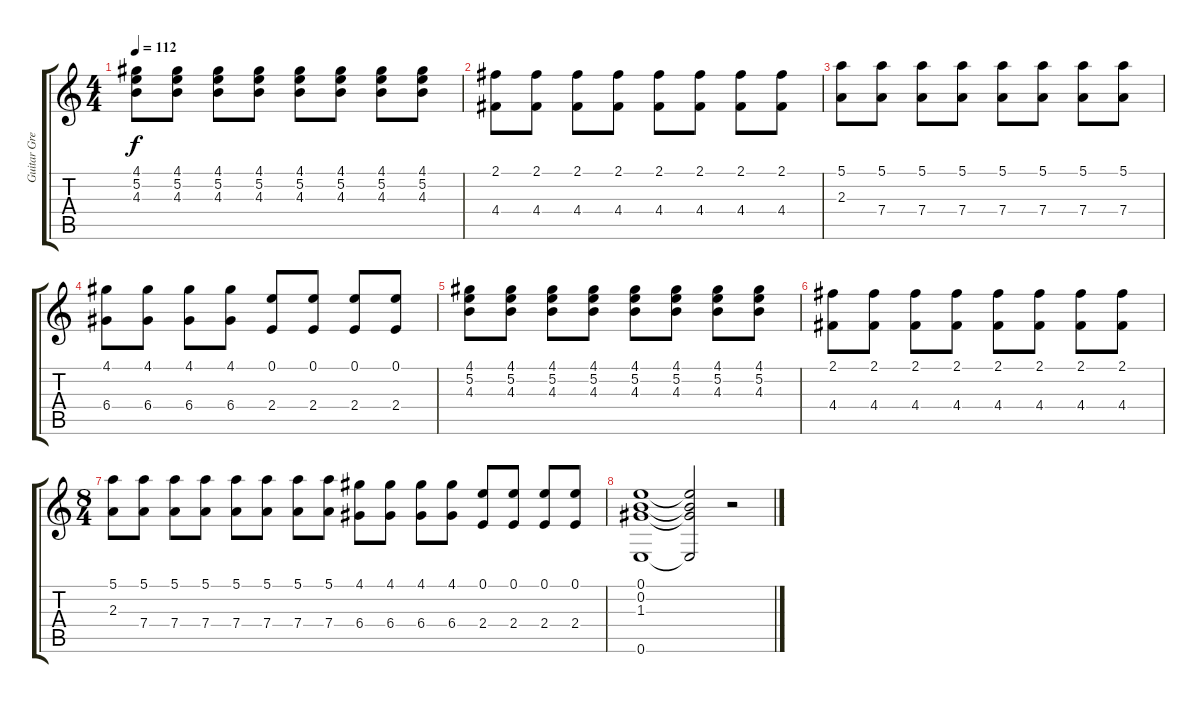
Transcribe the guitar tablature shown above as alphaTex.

\track ("Guitar Green" "Guitar Gre") {instrument acousticguitarsteel}
\staff {score tabs}
\tuning (E4 B3 G3 D3 A2 E2) {hide}
\ts (4 4)
\tempo 112
\clef g2
\ks c
(4.1 5.2 4.3).8{dy f} (4.1 5.2 4.3).8 (4.1 5.2 4.3).8 (4.1 5.2 4.3).8 (4.1 5.2 4.3).8 (4.1 5.2 4.3).8 (4.1 5.2 4.3).8 (4.1 5.2 4.3).8 |
(2.1 4.4).8 (2.1 4.4).8 (2.1 4.4).8 (2.1 4.4).8 (2.1 4.4).8 (2.1 4.4).8 (2.1 4.4).8 (2.1 4.4).8 |
(5.1 2.3).8 (5.1 7.4).8 (5.1 7.4).8 (5.1 7.4).8 (5.1 7.4).8 (5.1 7.4).8 (5.1 7.4).8 (5.1 7.4).8 |
(4.1 6.4).8 (4.1 6.4).8 (4.1 6.4).8 (4.1 6.4).8 (0.1 2.4).8 (0.1 2.4).8 (0.1 2.4).8 (0.1 2.4).8 |
(4.1 5.2 4.3).8 (4.1 5.2 4.3).8 (4.1 5.2 4.3).8 (4.1 5.2 4.3).8 (4.1 5.2 4.3).8 (4.1 5.2 4.3).8 (4.1 5.2 4.3).8 (4.1 5.2 4.3).8 |
(2.1 4.4).8 (2.1 4.4).8 (2.1 4.4).8 (2.1 4.4).8 (2.1 4.4).8 (2.1 4.4).8 (2.1 4.4).8 (2.1 4.4).8 |
\ts (8 4)
(5.1 2.3).8 (5.1 7.4).8 (5.1 7.4).8 (5.1 7.4).8 (5.1 7.4).8 (5.1 7.4).8 (5.1 7.4).8 (5.1 7.4).8 (4.1 6.4).8 (4.1 6.4).8 (4.1 6.4).8 (4.1 6.4).8 (0.1 2.4).8 (0.1 2.4).8 (0.1 2.4).8 (0.1 2.4).8 |
(0.1 0.2 1.3 0.6).1 (0.1{t} 0.2{t} 1.3{t} 0.6{t}).2 r.2
